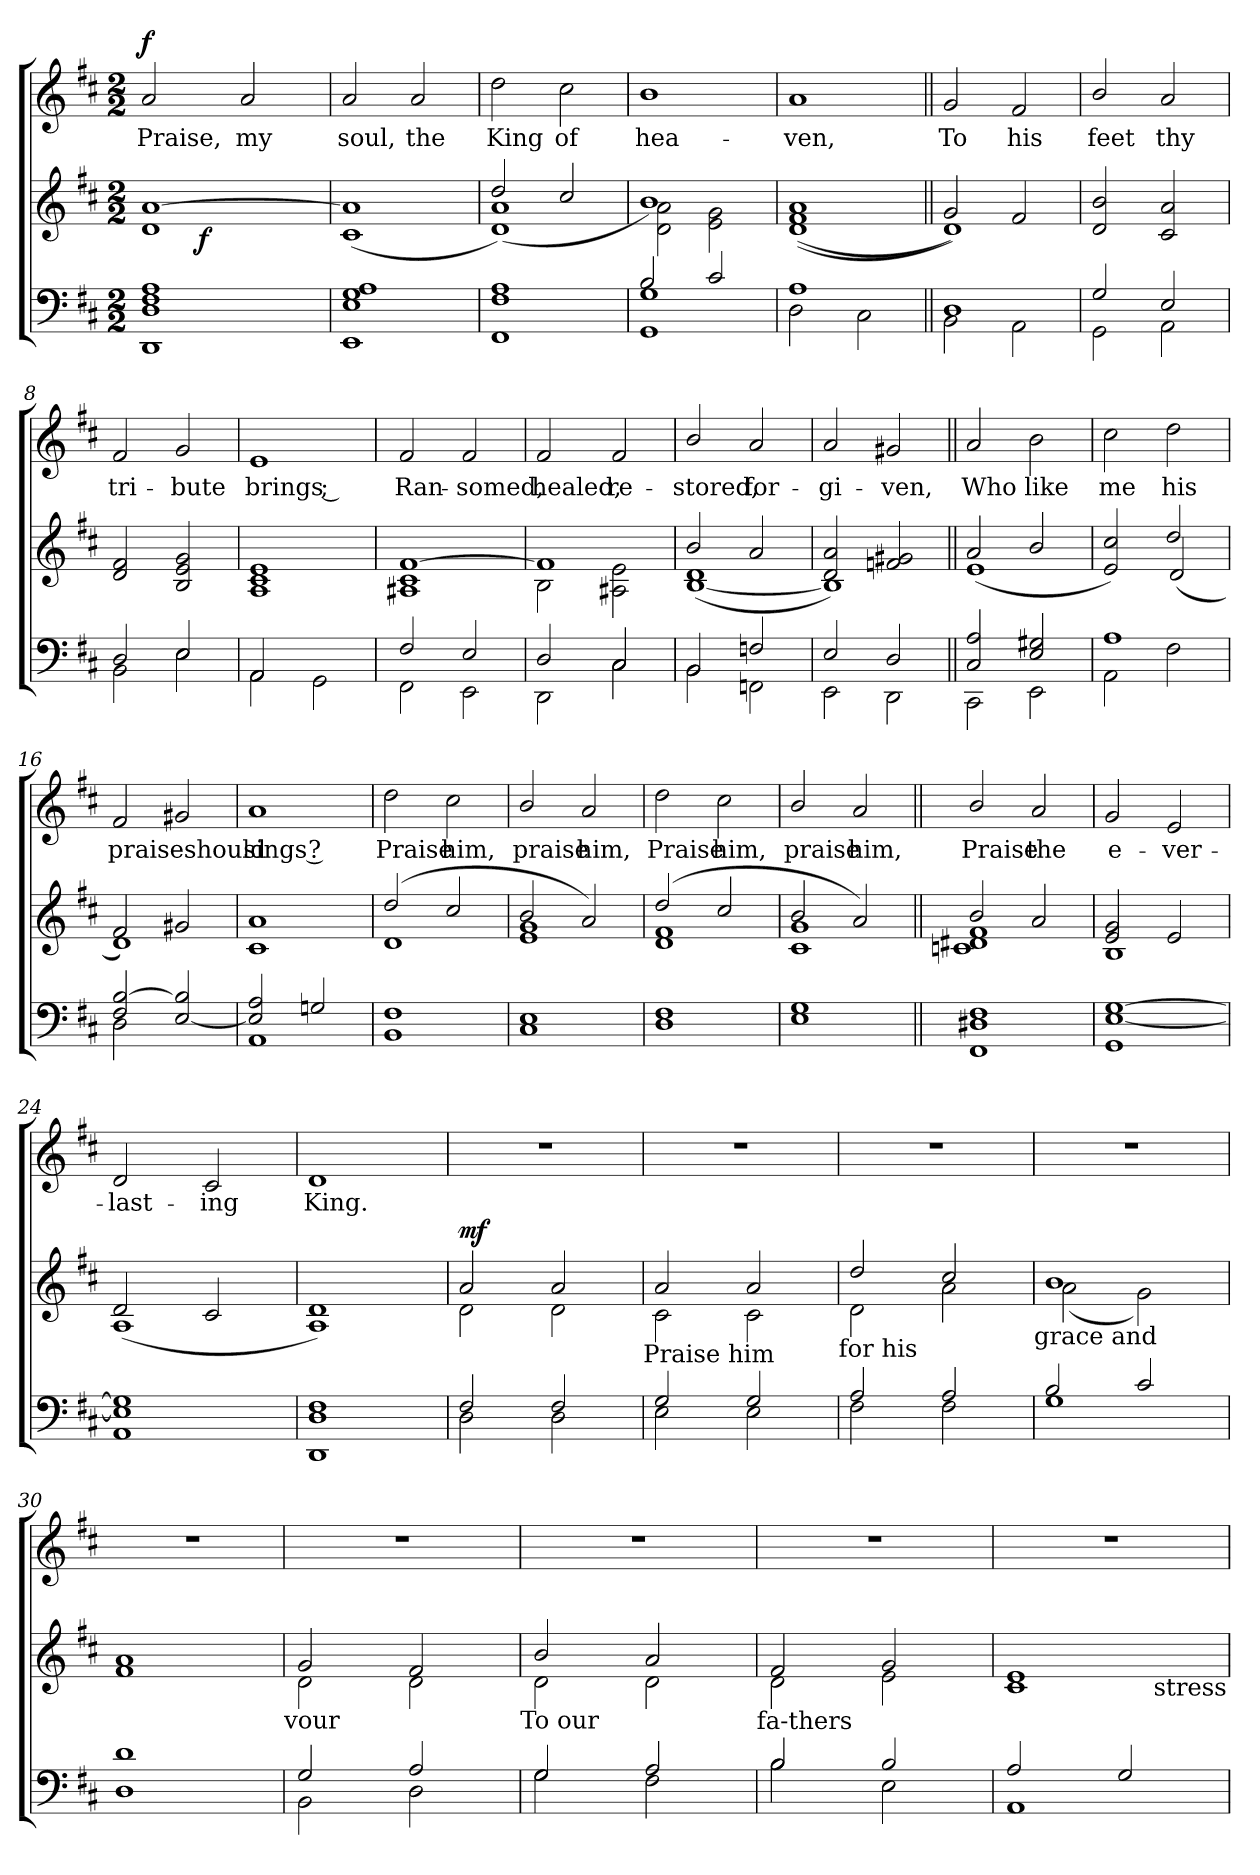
**kern	**kern	**dynam	**kern	**text	**dynam
*part2	*part2	*part2	*part1	*part1	*part1
*staff3	*staff2	*staff2/3	*staff1	*staff1	*staff1
*clefF4	*clefG2	*	*clefG2	*	*
*k[f#c#]	*k[f#c#]	*	*k[f#c#]	*	*
*D:	*D:	*	*D:	*	*
*M2/2	*M2/2	*	*M2/2	*	*
=1	=1	=1	=1	=1	=1
!	!	!	!	!LO:LY:b	!LO:DY:a
*	*^	*	*	*	*
1DD 1D 1F# 1A	1d [<1a	4ryy	.	2a/	Praise,	f
.	.	32ryy	.	.	.	.
!	!	!	!LO:DY:b	!	!	!
.	.	2ryy	f	.	.	.
!	!	!	!	!	!LO:LY:b	!
.	.	.	.	2a/	my	.
.	.	8..ryy	.	.	.	.
=2	=2	=2	=2	=2	=2	=2
!	!	!	!	!	!LO:LY:b	!
*	*v	*v	*	*	*	*
1EE 1E 1G 1A	(<1c# 1a]	.	2a/	soul,	.
!	!	!	!	!LO:LY:b	!
.	.	.	2a/	the	.
=3	=3	=3	=3	=3	=3
*	*^	*	*	*	*
!	!	!	!	!	!LO:LY:b	!
1FF# 1F# 1A	2dd/	(<1d 1a)	.	2dd\	King	.
!	!	!	!	!	!LO:LY:b	!
.	2cc#/	.	.	2cc#\	of	.
=4	=4	=4	=4	=4	=4	=4
*^	*	*	*	*	*	*
!	!	!	!	!	!	!LO:LY:b	!
2B/	1GG 1G	1b)	2d\ 2a\	.	1b	hea-	.
2c#/	.	.	2e\ 2g\	.	.	.	.
=5	=5	=5	=5	=5	=5	=5	=5
!	!	!	!	!	!	!LO:LY:b	!
*	*	*v	*v	*	*	*	*
1A	2D\	(<(<1d 1f# 1a	.	1a	-ven,	.
.	2C#\	.	.	.	.	.
=6||	=6||	=6||	=6||	=6||	=6||	=6||
*	*	*^	*	*	*	*
!	!	!	!	!	!	!LO:LY:b	!
1D	2BB\	2g/)	1d)	.	2g/	To	.
!	!	!	!	!	!	!LO:LY:b	!
.	2AA\	2f#/	.	.	2f#/	his	.
*	*	*v	*v	*	*	*	*
=7	=7	=7	=7	=7	=7	=7
!	!	!	!	!	!LO:LY:b	!
2G/	2GG\	2d/ 2b/	.	2b/	feet	.
!	!	!	!	!	!LO:LY:b	!
2E/	2AA\	2c#/ 2a/	.	2a/	thy	.
=8	=8	=8	=8	=8	=8	=8
!	!	!	!	!	!LO:LY:b	!
2D/	2BB\	2d/ 2f#/	.	2f#/	tri-	.
!	!	!	!	!	!LO:LY:b	!
2E/	2E\	2B/ 2e/ 2g/	.	2g/	-bute	.
=9	=9	=9	=9	=9	=9	=9
!	!	!	!	!	!LO:LY:b	!
2AA/	2AA\	1A 1c# 1e	.	1e	brings ;	.
2ryy	2GG\	.	.	.	.	.
!!LO:LB:g=z
=10	=10	=10	=10	=10	=10	=10
!	!	!	!	!	!LO:LY:b	!
2F#/	2FF#\	1A#X 1c# [>1f#	.	2f#/	Ran-	.
!	!	!	!	!	!LO:LY:b	!
2E/	2EE\	.	.	2f#/	-somed,	.
=11	=11	=11	=11	=11	=11	=11
*	*	*^	*	*	*	*
!	!	!	!	!	!	!LO:LY:b	!
2D/	2DD\	1f#]	2B\	.	2f#/	healed,	.
!	!	!	!	!	!	!LO:LY:b	!
2C#/	2C#\	.	2A#X\ 2e\	.	2f#/	re-	.
=12	=12	=12	=12	=12	=12	=12	=12
!	!	!	!	!	!	!LO:LY:b	!
2BB/	2BB\	2b/	(<[<1B 1d	.	2b/	-stored,	.
!	!	!	!	!	!	!LO:LY:b	!
2Fn/	2FFn\	2a/	.	.	2a/	for-	.
=13	=13	=13	=13	=13	=13	=13	=13
!	!	!	!	!	!	!LO:LY:b	!
2E/	2EE\	2d/ 2a/)	1B]	.	2a/	-gi-	.
!	!	!	!	!	!	!LO:LY:b	!
2D/	2DD\	2fn/ 2g#X/	.	.	2g#X/	-ven,	.
=14||	=14||	=14||	=14||	=14||	=14||	=14||	=14||
!	!	!	!	!	!	!LO:LY:b	!
2C#/ 2A/	2CC#\	2a/	(<1e	.	2a/	Who	.
!	!	!	!	!	!	!LO:LY:b	!
2E/ 2G#X/	2EE\	2b/	.	.	2b\	like	.
=15	=15	=15	=15	=15	=15	=15	=15
!	!	!	!	!	!	!LO:LY:b	!
1A	2AA\	2e/ 2cc#/)	2ryy	.	2cc#\	me	.
!	!	!	!	!	!	!LO:LY:b	!
.	2F#\	2dd/	(2d/	.	2dd\	his	.
=16	=16	=16	=16	=16	=16	=16	=16
!	!	!	!	!	!	!LO:LY:b	!
2F#/ [>2B/	2D\	2f#/)	1d	.	2f#/	praiseshould	.
[>2E/ 2B/]	2ryy	2g#X/	.	.	2g#X/	.	.
*	*	*v	*v	*	*	*	*
=17	=17	=17	=17	=17	=17	=17
!	!	!	!	!	!LO:LY:b	!
2E/] 2A/	1AA	1c# 1a	.	1a	sings ?	.
2Gni/	.	.	.	.	.	.
*v	*v	*	*	*	*	*
!!LO:LB:g=z
=18	=18	=18	=18	=18	=18
*	*^	*	*	*	*
!	!	!	!	!	!LO:LY:b	!
1BB 1F#	(2dd/	1d	.	2dd\	Praise	.
!	!	!	!	!	!LO:LY:b	!
.	2cc#/	.	.	2cc#\	him,	.
=19	=19	=19	=19	=19	=19	=19
!	!	!	!	!	!LO:LY:b	!
1C# 1E	2b/	1e 1g	.	2b/	praise	.
!	!	!	!	!	!LO:LY:b	!
.	2a/)	.	.	2a/	him,	.
=20	=20	=20	=20	=20	=20	=20
!	!	!	!	!	!LO:LY:b	!
1D 1F#	(2dd/	1d 1f#	.	2dd\	Praise	.
!	!	!	!	!	!LO:LY:b	!
.	2cc#/	.	.	2cc#\	him,	.
=21	=21	=21	=21	=21	=21	=21
!	!	!	!	!	!LO:LY:b	!
1E 1G	2b/	1c# 1g	.	2b/	praise	.
!	!	!	!	!	!LO:LY:b	!
.	2a/)	.	.	2a/	him,	.
=22||	=22||	=22||	=22||	=22||	=22||	=22||
!	!	!	!	!	!LO:LY:b	!
1FF# 1D#X 1F#	2b/	1cn 1d#X 1f#	.	2b/	Praise	.
!	!	!	!	!	!LO:LY:b	!
.	2a/	.	.	2a/	the	.
=23	=23	=23	=23	=23	=23	=23
!	!	!	!	!	!LO:LY:b	!
1GG [>1E [>1G	2e/ 2g/	1B	.	2g/	e-	.
!	!	!	!	!	!LO:LY:b	!
.	2e/	.	.	2e/	-ver-	.
=24	=24	=24	=24	=24	=24	=24
!	!	!	!	!	!LO:LY:b	!
1AA 1E] 1G]	2d/	(<1A	.	2d/	-last-	.
!	!	!	!	!	!LO:LY:b:rj	!
.	2c#/	.	.	2c#/	-ing	.
*	*v	*v	*	*	*	*
=25	=25	=25	=25	=25	=25
!	!	!	!	!LO:LY:b	!
1DD 1D 1F#	1A 1d)	.	1d	King.	.
!!LO:PB:g=z
=26	=26	=26	=26	=26	=26
*^	*^	*	*	*	*
!	!	!	!	!LO:DY:a	!	!	!
2F#/	2D\	2a/	2d\	mf	1r	.	.
2F#/	2D\	2a/	2d\	.	.	.	.
!	!	!	!LO:TX:b:t=Praise him	!	!	!	!
=27	=27	=27	=27	=27	=27	=27	=27
2G/	2E\	2a/	2c#\	.	1r	.	.
2G/	2E\	2a/	2c#\	.	.	.	.
!	!	!	!LO:TX:b:t=for his	!	!	!	!
=28	=28	=28	=28	=28	=28	=28	=28
2A/	2F#\	2dd/	2d\	.	1r	.	.
2A/	2F#\	2cc#/	2a\	.	.	.	.
!	!	!	!LO:TX:b:t=grace and	!	!	!	!
=29	=29	=29	=29	=29	=29	=29	=29
2B/	1G	1b	(<2a\	.	1r	.	.
2c#/	.	.	2g\)	.	.	.	.
*v	*v	*	*	*	*	*	*
!	!	!LO:TX:b:t=fa	!	!	!	!
*	*v	*v	*	*	*	*
=30	=30	=30	=30	=30	=30
1D 1d	1f# 1a	.	1r	.	.
!	!LO:TX:b:t=vour	!	!	!	!
=31	=31	=31	=31	=31	=31
*^	*^	*	*	*	*
2G/	2BB\	2g/	2d\	.	1r	.	.
2A/	2D\	2f#/	2d\	.	.	.	.
!	!	!	!LO:TX:b:t=To our	!	!	!	!
=32	=32	=32	=32	=32	=32	=32	=32
2G/	2G\	2b/	2d\	.	1r	.	.
2A/	2F#\	2a/	2d\	.	.	.	.
!	!	!	!LO:TX:b:t=fa-thers	!	!	!	!
=33	=33	=33	=33	=33	=33	=33	=33
2B/	2B\	2f#/	2d\	.	1r	.	.
2B/	2E\	2g/	2e\	.	.	.	.
!	!	!	!LO:TX:b:t=di	!	!	!	!
!	!	!	!LO:TX:b:t=in	!	!	!	!
*	*	*v	*v	*	*	*	*
=34	=34	=34	=34	=34	=34	=34
2A/	1AA	1c# 1e	.	1r	.	.
2G/	.	.	.	.	.	.
*v	*v	*	*	*	*	*
!	!LO:TX:b:t=stress	!	!	!	!
=	=	=	=	=	=
*-	*-	*-	*-	*-	*-
